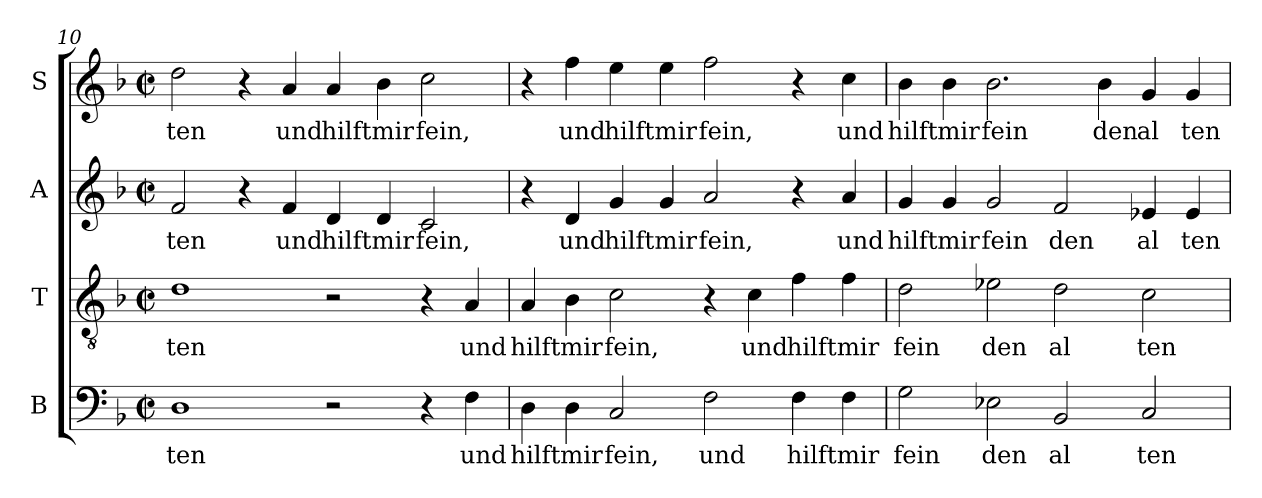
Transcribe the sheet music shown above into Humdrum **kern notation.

**kern	**text	**kern	**text	**kern	**text	**kern	**text
*part4	*part4	*part3	*part3	*part2	*part2	*part1	*part1
*staff4	*staff4	*staff3	*staff3	*staff2	*staff2	*staff1	*staff1
*I"B	*	*I"T	*	*I"A	*	*I"S	*
*clefF4	*	*clefGv2	*	*clefG2	*	*clefG2	*
*k[b-]	*	*k[b-]	*	*k[b-]	*	*k[b-]	*
*F:	*	*F:	*	*F:	*	*F:	*
*M2/2	*	*M2/2	*	*M2/2	*	*M2/2	*
*met(c|)	*	*met(c|)	*	*met(c|)	*	*met(c|)	*
=10	=10	=10	=10	=10	=10	=10	=10
!	!LO:LY:b:cj	!	!LO:LY:b:cj	!	!LO:LY:b:cj	!	!LO:LY:b:cj
1D	ten	1d	ten	2f/	ten	2dd\	-ten
.	.	.	.	4r	.	4r	.
!	!	!	!	!	!LO:LY:b:cj	!	!LO:LY:b:cj
.	.	.	.	4f/	und	4a/	und
!	!	!	!	!	!LO:LY:b:cj	!	!LO:LY:b:cj
2r	.	2r	.	4d/	hilft	4a/	hilft
!	!	!	!	!	!LO:LY:b:cj	!	!LO:LY:b:cj
.	.	.	.	4d/	mir	4b-\	mir
!	!	!	!	!	!LO:LY:b:cj	!	!LO:LY:b:cj
4r	.	4r	.	2c/	fein,	2cc\	fein,
!	!LO:LY:b:cj	!	!LO:LY:b:cj	!	!	!	!
4F\	und	4A/	und	.	.	.	.
=11	=11	=11	=11	=11	=11	=11	=11
!	!LO:LY:b:cj	!	!LO:LY:b:cj	!	!	!	!
4D\	hilft	4A/	hilft	4r	.	4r	.
!	!LO:LY:b:cj	!	!LO:LY:b:cj	!	!LO:LY:b:cj	!	!LO:LY:b:cj
4D\	mir	4B-\	mir	4d/	und	4ff\	und
!	!LO:LY:b:cj	!	!LO:LY:b:cj	!	!LO:LY:b:cj	!	!LO:LY:b:cj
2C/	fein,	2c\	fein,	4g/	hilft	4ee\	hilft
!	!	!	!	!	!LO:LY:b:cj	!	!LO:LY:b:cj
.	.	.	.	4g/	mir	4ee\	mir
!	!LO:LY:b:cj	!	!	!	!LO:LY:b:cj	!	!LO:LY:b:cj
2F\	und	4r	.	2a/	fein,	2ff\	fein,
!	!	!	!LO:LY:b:cj	!	!	!	!
.	.	4c\	und	.	.	.	.
!	!LO:LY:b:cj	!	!LO:LY:b:cj	!	!	!	!
4F\	hilft	4f\	hilft	4r	.	4r	.
!	!LO:LY:b:cj	!	!LO:LY:b:cj	!	!LO:LY:b:cj	!	!LO:LY:b:cj
4F\	mir	4f\	mir	4a/	und	4cc\	und
!!LO:PB:g=z
=12	=12	=12	=12	=12	=12	=12	=12
!	!LO:LY:b:cj	!	!LO:LY:b:cj	!	!LO:LY:b:cj	!	!LO:LY:b:cj
2G\	fein	2d\	fein	4g/	hilft	4b-\	hilft
!	!	!	!	!	!LO:LY:b:cj	!	!LO:LY:b:cj
.	.	.	.	4g/	mir	4b-\	mir
!	!LO:LY:b:cj	!	!LO:LY:b:cj	!	!LO:LY:b:cj	!	!LO:LY:b:cj
2E-X\	den	2e-X\	den	2g/	fein	2.b-\	fein
!	!LO:LY:b:cj	!	!LO:LY:b:cj	!	!LO:LY:b:cj	!	!
2BB-/	al	2d\	al	2f/	den	.	.
!	!	!	!	!	!	!	!LO:LY:b:cj
.	.	.	.	.	.	4b-\	den
!	!LO:LY:b:cj	!	!LO:LY:b:cj	!	!LO:LY:b:cj	!	!LO:LY:b:cj
2C/	ten	2c\	ten	4e-X/	al	4g/	al
!	!	!	!	!	!LO:LY:b:cj	!	!LO:LY:b:cj
.	.	.	.	4e-/	ten	4g/	ten
=	=	=	=	=	=	=	=
*-	*-	*-	*-	*-	*-	*-	*-
